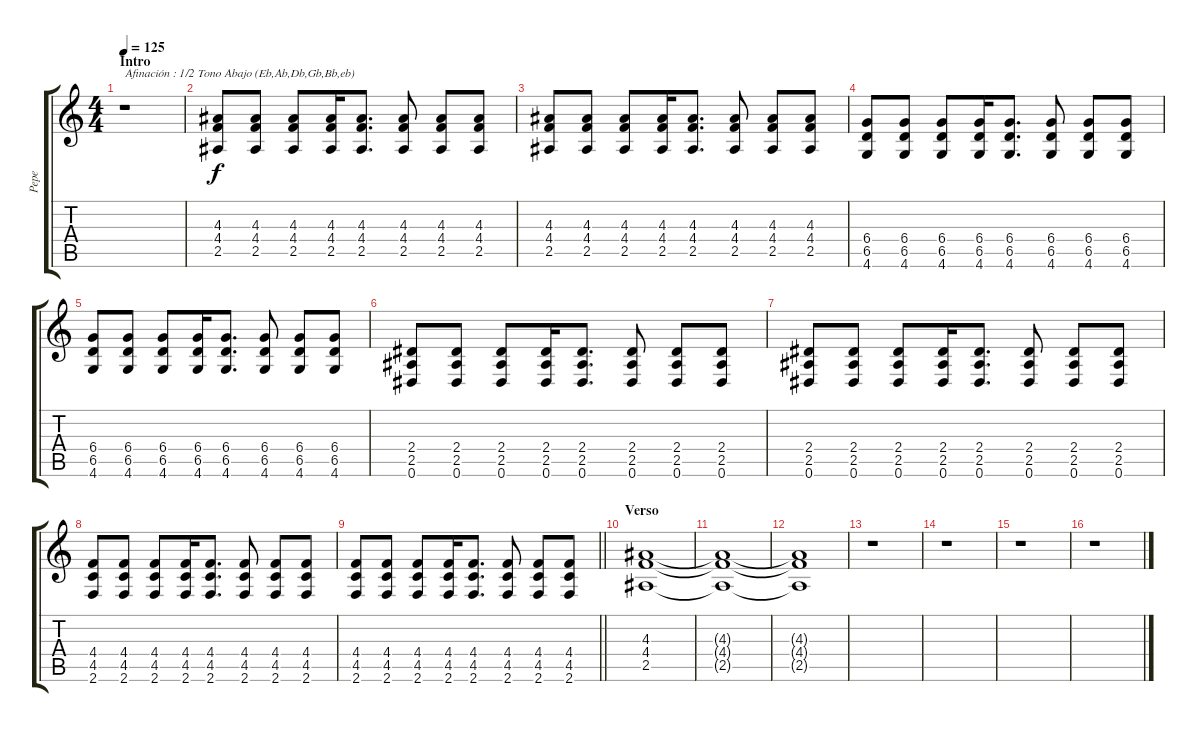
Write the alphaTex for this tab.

\track ("Pepe" "Pepe") {instrument distortionguitar}
\staff {score tabs}
\tuning (Eb4 Bb3 Gb3 Db3 Ab2 Eb2) {hide}
\ts (4 4)
\section ("" "Intro")
\tempo 125
\clef g2
\ks c
r.1{txt "Afinación : 1/2 Tono Abajo (Eb,Ab,Db,Gb,Bb,eb)" dy f instrument distortionguitar} |
(4.3 4.4 2.5).8 (4.3 4.4 2.5).8 (4.3 4.4 2.5).8 (4.3 4.4 2.5).16 (4.3 4.4 2.5).8{d} (4.3 4.4 2.5).8 (4.3 4.4 2.5).8 (4.3 4.4 2.5).8 |
(4.3 4.4 2.5).8 (4.3 4.4 2.5).8 (4.3 4.4 2.5).8 (4.3 4.4 2.5).16 (4.3 4.4 2.5).8{d} (4.3 4.4 2.5).8 (4.3 4.4 2.5).8 (4.3 4.4 2.5).8 |
(6.4 6.5 4.6).8 (6.4 6.5 4.6).8 (6.4 6.5 4.6).8 (6.4 6.5 4.6).16 (6.4 6.5 4.6).8{d} (6.4 6.5 4.6).8 (6.4 6.5 4.6).8 (6.4 6.5 4.6).8 |
(6.4 6.5 4.6).8 (6.4 6.5 4.6).8 (6.4 6.5 4.6).8 (6.4 6.5 4.6).16 (6.4 6.5 4.6).8{d} (6.4 6.5 4.6).8 (6.4 6.5 4.6).8 (6.4 6.5 4.6).8 |
(2.4 2.5 0.6).8 (2.4 2.5 0.6).8 (2.4 2.5 0.6).8 (2.4 2.5 0.6).16 (2.4 2.5 0.6).8{d} (2.4 2.5 0.6).8 (2.4 2.5 0.6).8 (2.4 2.5 0.6).8 |
(2.4 2.5 0.6).8 (2.4 2.5 0.6).8 (2.4 2.5 0.6).8 (2.4 2.5 0.6).16 (2.4 2.5 0.6).8{d} (2.4 2.5 0.6).8 (2.4 2.5 0.6).8 (2.4 2.5 0.6).8 |
(4.4 4.5 2.6).8 (4.4 4.5 2.6).8 (4.4 4.5 2.6).8 (4.4 4.5 2.6).16 (4.4 4.5 2.6).8{d} (4.4 4.5 2.6).8 (4.4 4.5 2.6).8 (4.4 4.5 2.6).8 |
\barLineRight lightlight
(4.4 4.5 2.6).8 (4.4 4.5 2.6).8 (4.4 4.5 2.6).8 (4.4 4.5 2.6).16 (4.4 4.5 2.6).8{d} (4.4 4.5 2.6).8 (4.4 4.5 2.6).8 (4.4 4.5 2.6).8 |
\section ("" "Verso")
(4.3 4.4 2.5).1{volume 3} |
(4.3{t} 4.4{t} 2.5{t}).1 |
(4.3{t} 4.4{t} 2.5{t}).1 |
r.1 |
r.1 |
r.1 |
r.1
